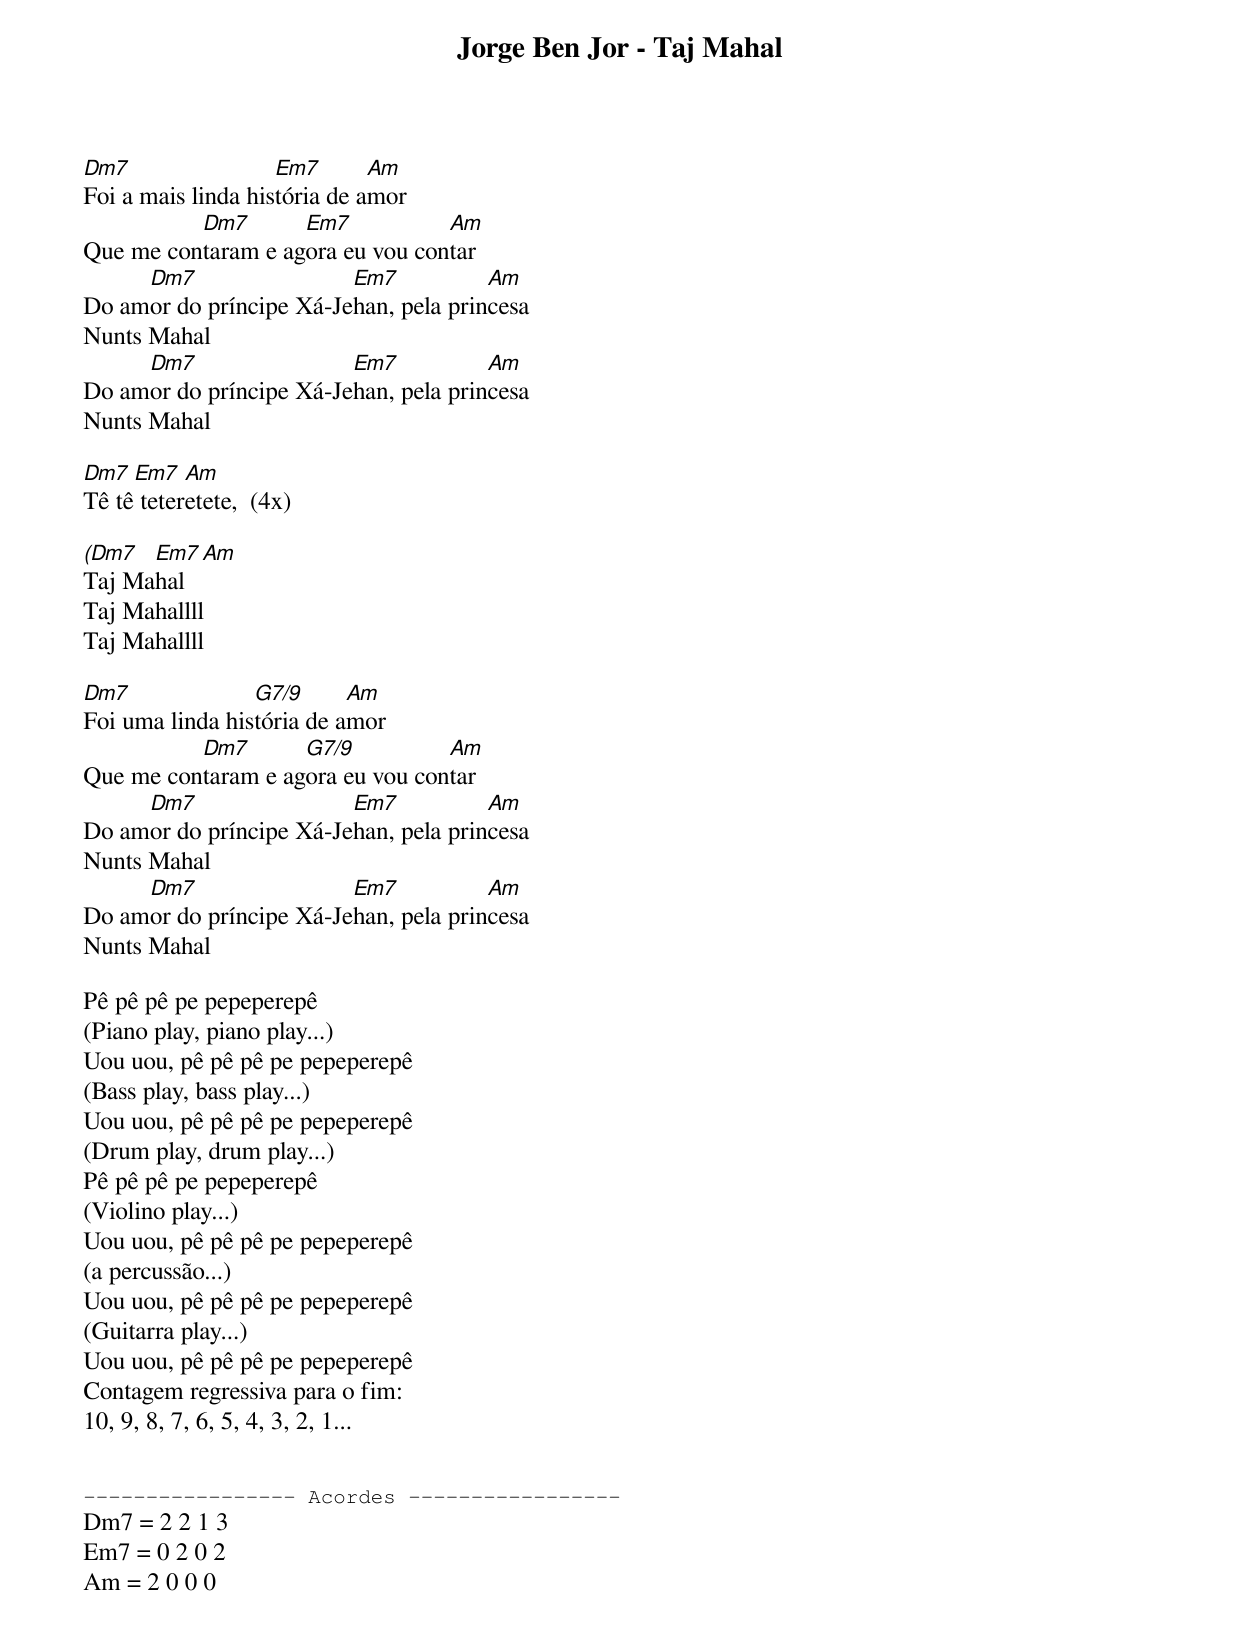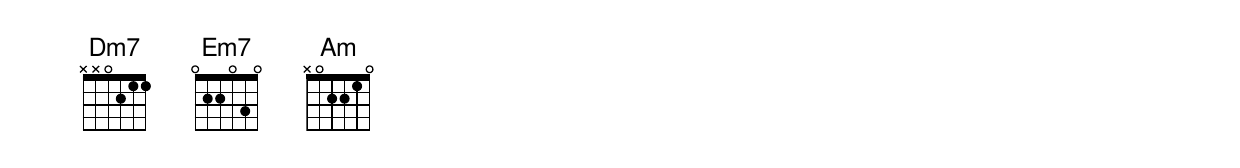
Jorge Ben Jor - Taj Mahal

Dm7                 Em7       Am
Foi a mais linda história de amor
          Dm7       Em7           Am
Que me contaram e agora eu vou contar
     Dm7                 Em7           Am
Do amor do príncipe Xá-Jehan, pela princesa
Nunts Mahal
     Dm7                 Em7           Am
Do amor do príncipe Xá-Jehan, pela princesa
Nunts Mahal

Dm7  Em7   Am
Tê tê teteretete,  (4x)

(Dm7  Em7   Am
Taj Mahal
Taj Mahallll
Taj Mahallll

Dm7              G7/9      Am
Foi uma linda história de amor
          Dm7       G7/9          Am
Que me contaram e agora eu vou contar
     Dm7                 Em7           Am
Do amor do príncipe Xá-Jehan, pela princesa
Nunts Mahal
     Dm7                 Em7           Am
Do amor do príncipe Xá-Jehan, pela princesa
Nunts Mahal

Pê pê pê pe pepeperepê
(Piano play, piano play...)
Uou uou, pê pê pê pe pepeperepê
(Bass play, bass play...)
Uou uou, pê pê pê pe pepeperepê
(Drum play, drum play...)
Pê pê pê pe pepeperepê
(Violino play...)
Uou uou, pê pê pê pe pepeperepê
(a percussão...)
Uou uou, pê pê pê pe pepeperepê
(Guitarra play...)
Uou uou, pê pê pê pe pepeperepê
Contagem regressiva para o fim:
10, 9, 8, 7, 6, 5, 4, 3, 2, 1...


----------------- Acordes -----------------
Dm7 = 2 2 1 3
Em7 = 0 2 0 2
Am = 2 0 0 0
